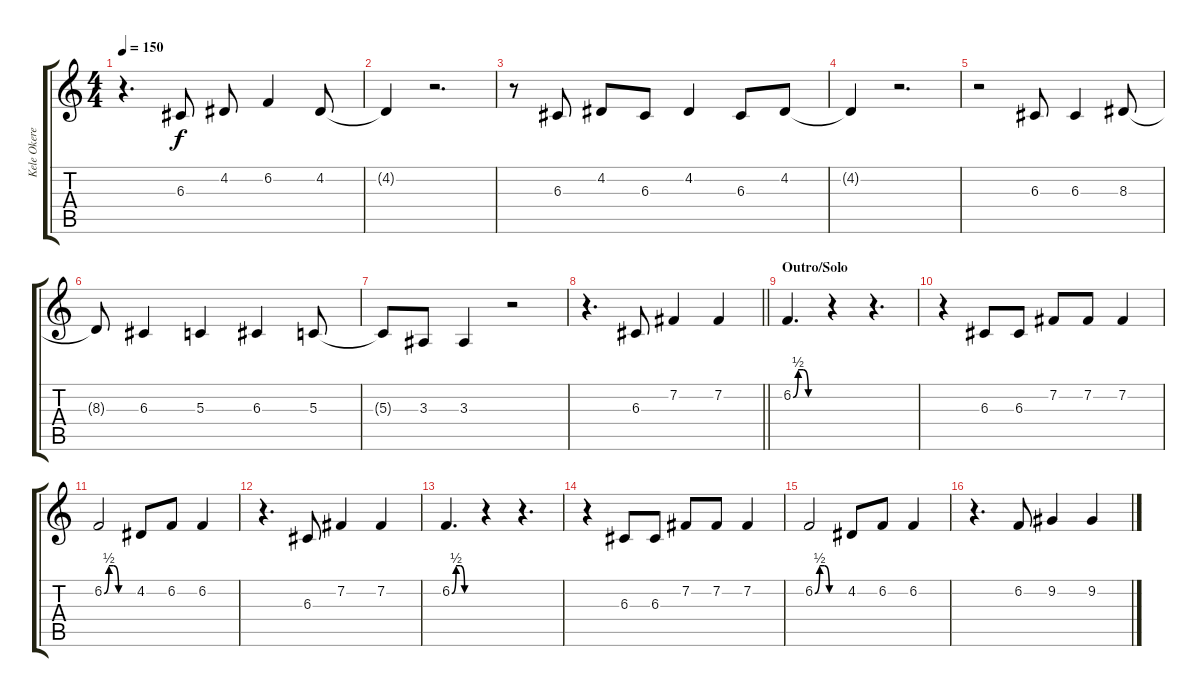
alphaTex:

\track ("Kele Okereke (Vocals)" "Kele Okere") {instrument tenorsax}
\staff {score tabs}
\tuning (E4 B3 G3 D3 A2 E2) {hide}
\ts (4 4)
\tempo 150
\clef g2
\ks c
r.4{d dy f} 6.3.8 4.2.8 6.2.4 4.2.8 |
4.2{t}.4 r.2{d} |
r.8 6.3.8 4.2.8 6.3.8 4.2.4 6.3.8 4.2.8 |
4.2{t}.4 r.2{d} |
r.2 6.3.8 6.3.4 8.3.8 |
8.3{t}.8 6.3.4 5.3.4 6.3.4 5.3.8 |
5.3{t}.8 3.3.8 3.3.4 r.2 |
\barLineRight lightlight
r.4{d} 6.3.8 7.2.4 7.2.4 |
\section ("" "Outro/Solo")
6.2{be (custom 0 0 10 2 20 2 30 0 60 0)}.4{d} r.4 r.4{d} |
r.4 6.3.8 6.3.8 7.2.8 7.2.8 7.2.4 |
6.2{be (custom 0 0 10 2 20 2 30 0 60 0)}.2 4.2.8 6.2.8 6.2.4 |
r.4{d} 6.3.8 7.2.4 7.2.4 |
6.2{be (custom 0 0 10 2 20 2 30 0 60 0)}.4{d} r.4 r.4{d} |
r.4 6.3.8 6.3.8 7.2.8 7.2.8 7.2.4 |
6.2{be (custom 0 0 10 2 20 2 30 0 60 0)}.2 4.2.8 6.2.8 6.2.4 |
r.4{d} 6.2.8 9.2.4 9.2.4
